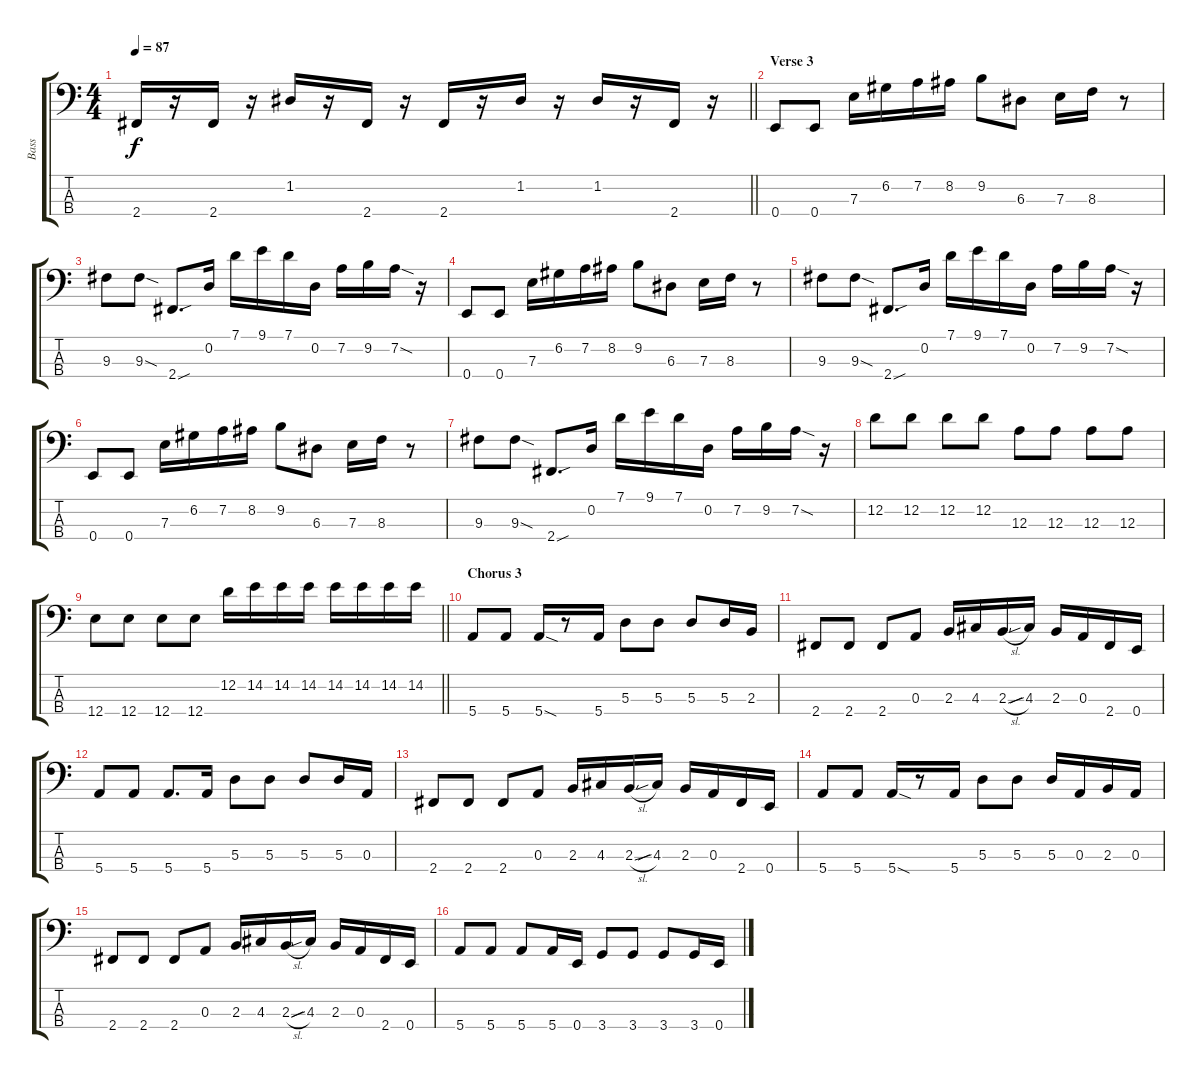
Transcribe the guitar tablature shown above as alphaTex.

\track ("Bass" "Bass") {instrument electricbassfinger}
\staff {score tabs}
\tuning (G2 D2 A1 E1) {hide}
\ts (4 4)
\tempo 87
\clef f4
\barLineRight lightlight
\ks c
2.4.16{dy f} r.16 2.4.16 r.16 1.2.16 r.16 2.4.16 r.16 2.4.16 r.16 1.2.16 r.16 1.2.16 r.16 2.4.16 r.16 |
\section ("" "Verse 3")
0.4.8 0.4.8 7.3.16 6.2.16 7.2.16 8.2.16 9.2.8 6.3.8 7.3.16 8.3.16 r.8 |
9.3.8 9.3{sod}.8 2.4{sou}.8{d} 0.2.16 7.1.16 9.1.16 7.1.16 0.2.16 7.2.16 9.2.16 7.2{sod}.16 r.16 |
0.4.8 0.4.8 7.3.16 6.2.16 7.2.16 8.2.16 9.2.8 6.3.8 7.3.16 8.3.16 r.8 |
9.3.8 9.3{sod}.8 2.4{sou}.8{d} 0.2.16 7.1.16 9.1.16 7.1.16 0.2.16 7.2.16 9.2.16 7.2{sod}.16 r.16 |
0.4.8 0.4.8 7.3.16 6.2.16 7.2.16 8.2.16 9.2.8 6.3.8 7.3.16 8.3.16 r.8 |
9.3.8 9.3{sod}.8 2.4{sou}.8{d} 0.2.16 7.1.16 9.1.16 7.1.16 0.2.16 7.2.16 9.2.16 7.2{sod}.16 r.16 |
12.2.8 12.2.8 12.2.8 12.2.8 12.3.8 12.3.8 12.3.8 12.3.8 |
\barLineRight lightlight
12.4.8 12.4.8 12.4.8 12.4.8 12.2.16 14.2.16 14.2.16 14.2.16 14.2.16 14.2.16 14.2.16 14.2.16 |
\section ("" "Chorus 3")
5.4.8 5.4.8 5.4{sod}.16 r.8 5.4.16 5.3.8 5.3.8 5.3.8 5.3.16 2.3.16 |
2.4.8 2.4.8 2.4.8 0.3.8 2.3.16 4.3.16 2.3{sl}.16 4.3{sib}.16 2.3.16 0.3.16 2.4.16 0.4.16 |
5.4.8 5.4.8 5.4.8{d} 5.4.16 5.3.8 5.3.8 5.3.8 5.3.16 0.3.16 |
2.4.8 2.4.8 2.4.8 0.3.8 2.3.16 4.3.16 2.3{sl}.16 4.3{sib}.16 2.3.16 0.3.16 2.4.16 0.4.16 |
5.4.8 5.4.8 5.4{sod}.16 r.8 5.4.16 5.3.8 5.3.8 5.3.16 0.3.16 2.3.16 0.3.16 |
2.4.8 2.4.8 2.4.8 0.3.8 2.3.16 4.3.16 2.3{sl}.16 4.3{sib}.16 2.3.16 0.3.16 2.4.16 0.4.16 |
5.4.8 5.4.8 5.4.8 5.4.16 0.4.16 3.4.8 3.4.8 3.4.8 3.4.16 0.4.16
